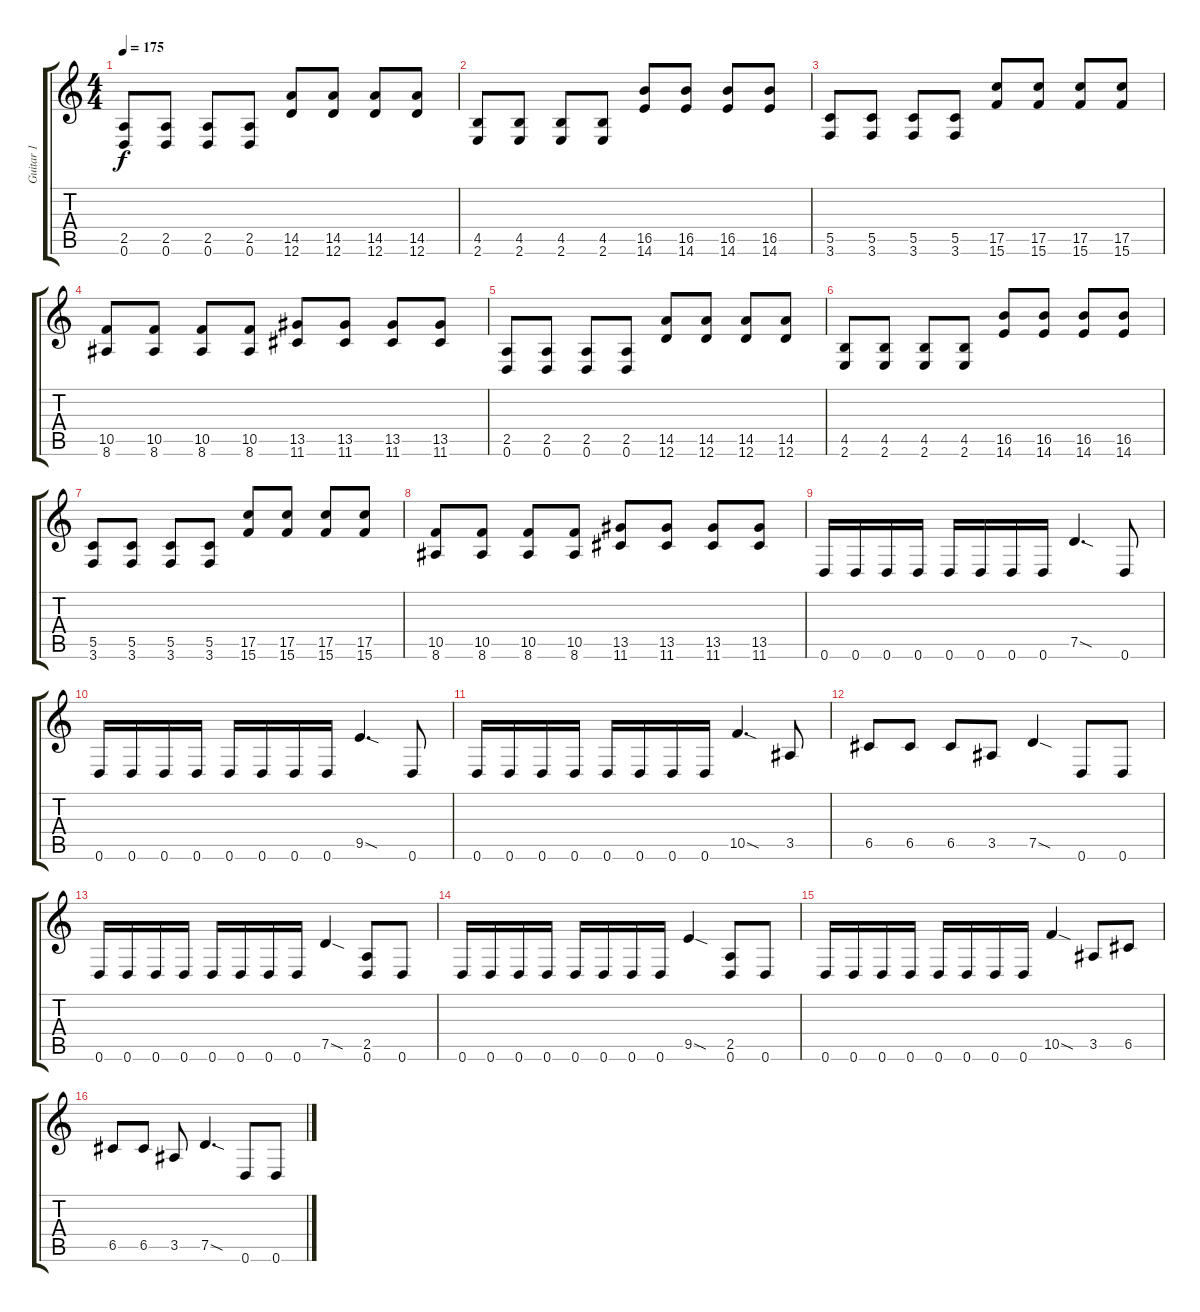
\track ("Guitar 1" "Guitar 1") {instrument distortionguitar}
\staff {score tabs}
\tuning (D4 A3 F3 C3 G2 D2) {hide}
\ts (4 4)
\tempo 175
\clef g2
\ks c
(2.5 0.6).8{dy f} (2.5 0.6).8 (2.5 0.6).8 (2.5 0.6).8 (14.5 12.6).8 (14.5 12.6).8 (14.5 12.6).8 (14.5 12.6).8 |
(4.5 2.6).8 (4.5 2.6).8 (4.5 2.6).8 (4.5 2.6).8 (16.5 14.6).8 (16.5 14.6).8 (16.5 14.6).8 (16.5 14.6).8 |
(5.5 3.6).8 (5.5 3.6).8 (5.5 3.6).8 (5.5 3.6).8 (17.5 15.6).8 (17.5 15.6).8 (17.5 15.6).8 (17.5 15.6).8 |
(10.5 8.6).8 (10.5 8.6).8 (10.5 8.6).8 (10.5 8.6).8 (13.5 11.6).8 (13.5 11.6).8 (13.5 11.6).8 (13.5 11.6).8 |
(2.5 0.6).8 (2.5 0.6).8 (2.5 0.6).8 (2.5 0.6).8 (14.5 12.6).8 (14.5 12.6).8 (14.5 12.6).8 (14.5 12.6).8 |
(4.5 2.6).8 (4.5 2.6).8 (4.5 2.6).8 (4.5 2.6).8 (16.5 14.6).8 (16.5 14.6).8 (16.5 14.6).8 (16.5 14.6).8 |
(5.5 3.6).8 (5.5 3.6).8 (5.5 3.6).8 (5.5 3.6).8 (17.5 15.6).8 (17.5 15.6).8 (17.5 15.6).8 (17.5 15.6).8 |
(10.5 8.6).8 (10.5 8.6).8 (10.5 8.6).8 (10.5 8.6).8 (13.5 11.6).8 (13.5 11.6).8 (13.5 11.6).8 (13.5 11.6).8 |
0.6.16 0.6.16 0.6.16 0.6.16 0.6.16 0.6.16 0.6.16 0.6.16 7.5{sod}.4{d} 0.6.8 |
0.6.16 0.6.16 0.6.16 0.6.16 0.6.16 0.6.16 0.6.16 0.6.16 9.5{sod}.4{d} 0.6.8 |
0.6.16 0.6.16 0.6.16 0.6.16 0.6.16 0.6.16 0.6.16 0.6.16 10.5{sod}.4{d} 3.5.8 |
6.5.8 6.5.8 6.5.8 3.5.8 7.5{sod}.4 0.6.8 0.6.8 |
0.6.16 0.6.16 0.6.16 0.6.16 0.6.16 0.6.16 0.6.16 0.6.16 7.5{sod}.4 (2.5 0.6).8 0.6.8 |
0.6.16 0.6.16 0.6.16 0.6.16 0.6.16 0.6.16 0.6.16 0.6.16 9.5{sod}.4 (2.5 0.6).8 0.6.8 |
0.6.16 0.6.16 0.6.16 0.6.16 0.6.16 0.6.16 0.6.16 0.6.16 10.5{sod}.4 3.5.8 6.5.8 |
6.5.8 6.5.8 3.5.8 7.5{sod}.4{d} 0.6.8 0.6.8
